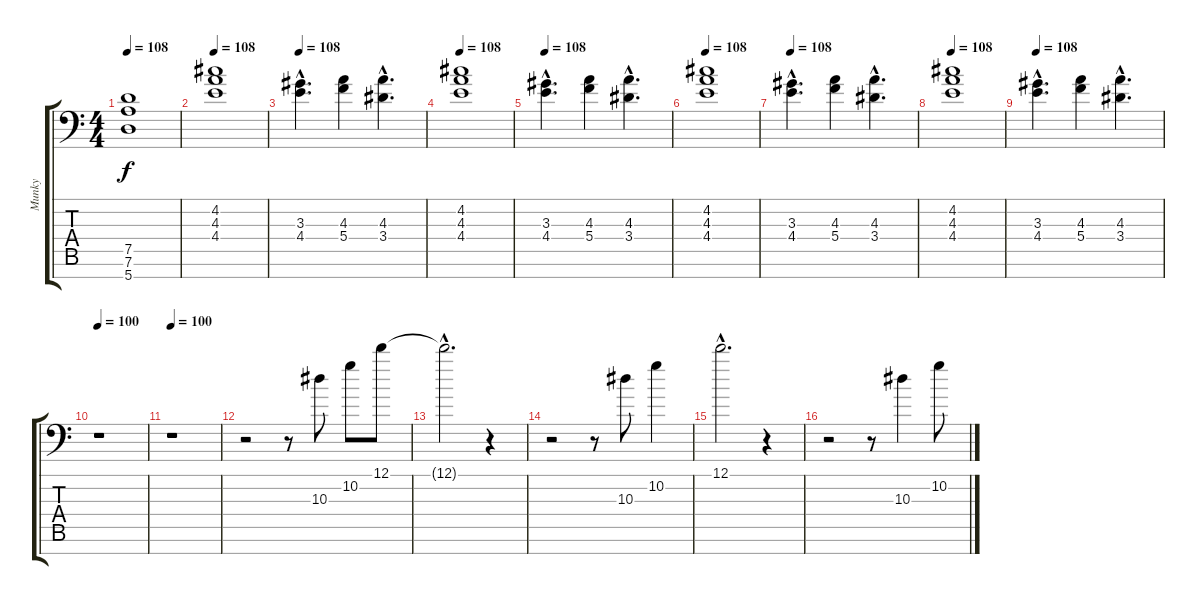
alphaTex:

\track ("Munky" "Munky") {instrument distortionguitar}
\staff {score tabs}
\tuning (D4 A3 F3 C3 G2 D2 A1) {hide}
\ts (4 4)
\tempo 108
\clef f4
\ks c
(7.5{t} 7.6{t} 5.7{t}).1{dy f} |
\tempo 108
(4.2 4.3 4.4).1{volume 10 balance 15} |
\tempo 108
(3.3{hac} 4.4{hac}).4{d} (4.3 5.4).4 (4.3{hac} 3.4{hac}).4{d} |
\tempo 108
(4.2 4.3 4.4).1{volume 10 balance 15} |
\tempo 108
(3.3{hac} 4.4{hac}).4{d} (4.3 5.4).4 (4.3{hac} 3.4{hac}).4{d} |
\tempo 108
(4.2 4.3 4.4).1{volume 12 balance 15} |
\tempo 108
(3.3{hac} 4.4{hac}).4{d} (4.3 5.4).4 (4.3{hac} 3.4{hac}).4{d} |
\tempo 108
(4.2 4.3 4.4).1{volume 12 balance 15} |
\tempo 108
(3.3{hac} 4.4{hac}).4{d} (4.3 5.4).4 (4.3{hac} 3.4{hac}).4{d} |
\tempo 100
r.1 |
\tempo 100
r.1 |
r.2{volume 10} r.8 10.3.8 10.2.8 12.1.8 |
12.1{hac t}.2{d} r.4 |
r.2 r.8 10.3.8 10.2.4 |
12.1{hac}.2{d} r.4 |
r.2 r.8 10.3.4 10.2.8
